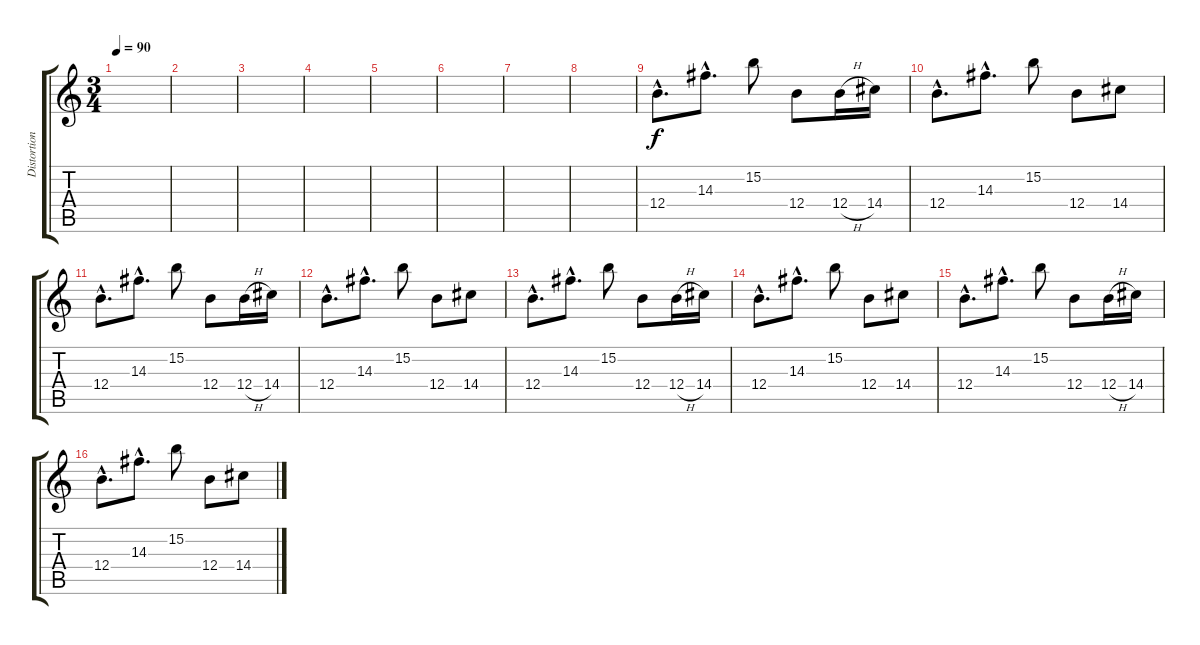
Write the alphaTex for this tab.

\track ("Distortion Guitar2" "Distortion") {instrument distortionguitar}
\staff {score tabs}
\tuning (Db4 Ab3 E3 B2 Gb2 B1) {hide}
\ts (3 4)
\tempo 90
\clef g2
\ks c
|
|
|
|
|
|
|
|
12.4{hac}.8{d} 14.3{hac}.8{d} 15.2.8 12.4.8 12.4{h}.16 14.4.16 |
12.4{hac}.8{d} 14.3{hac}.8{d} 15.2.8 12.4.8 14.4.8 |
12.4{hac}.8{d} 14.3{hac}.8{d} 15.2.8 12.4.8 12.4{h}.16 14.4.16 |
12.4{hac}.8{d} 14.3{hac}.8{d} 15.2.8 12.4.8 14.4.8 |
12.4{hac}.8{d} 14.3{hac}.8{d} 15.2.8 12.4.8 12.4{h}.16 14.4.16 |
12.4{hac}.8{d} 14.3{hac}.8{d} 15.2.8 12.4.8 14.4.8 |
12.4{hac}.8{d} 14.3{hac}.8{d} 15.2.8 12.4.8 12.4{h}.16 14.4.16 |
12.4{hac}.8{d} 14.3{hac}.8{d} 15.2.8 12.4.8 14.4.8
